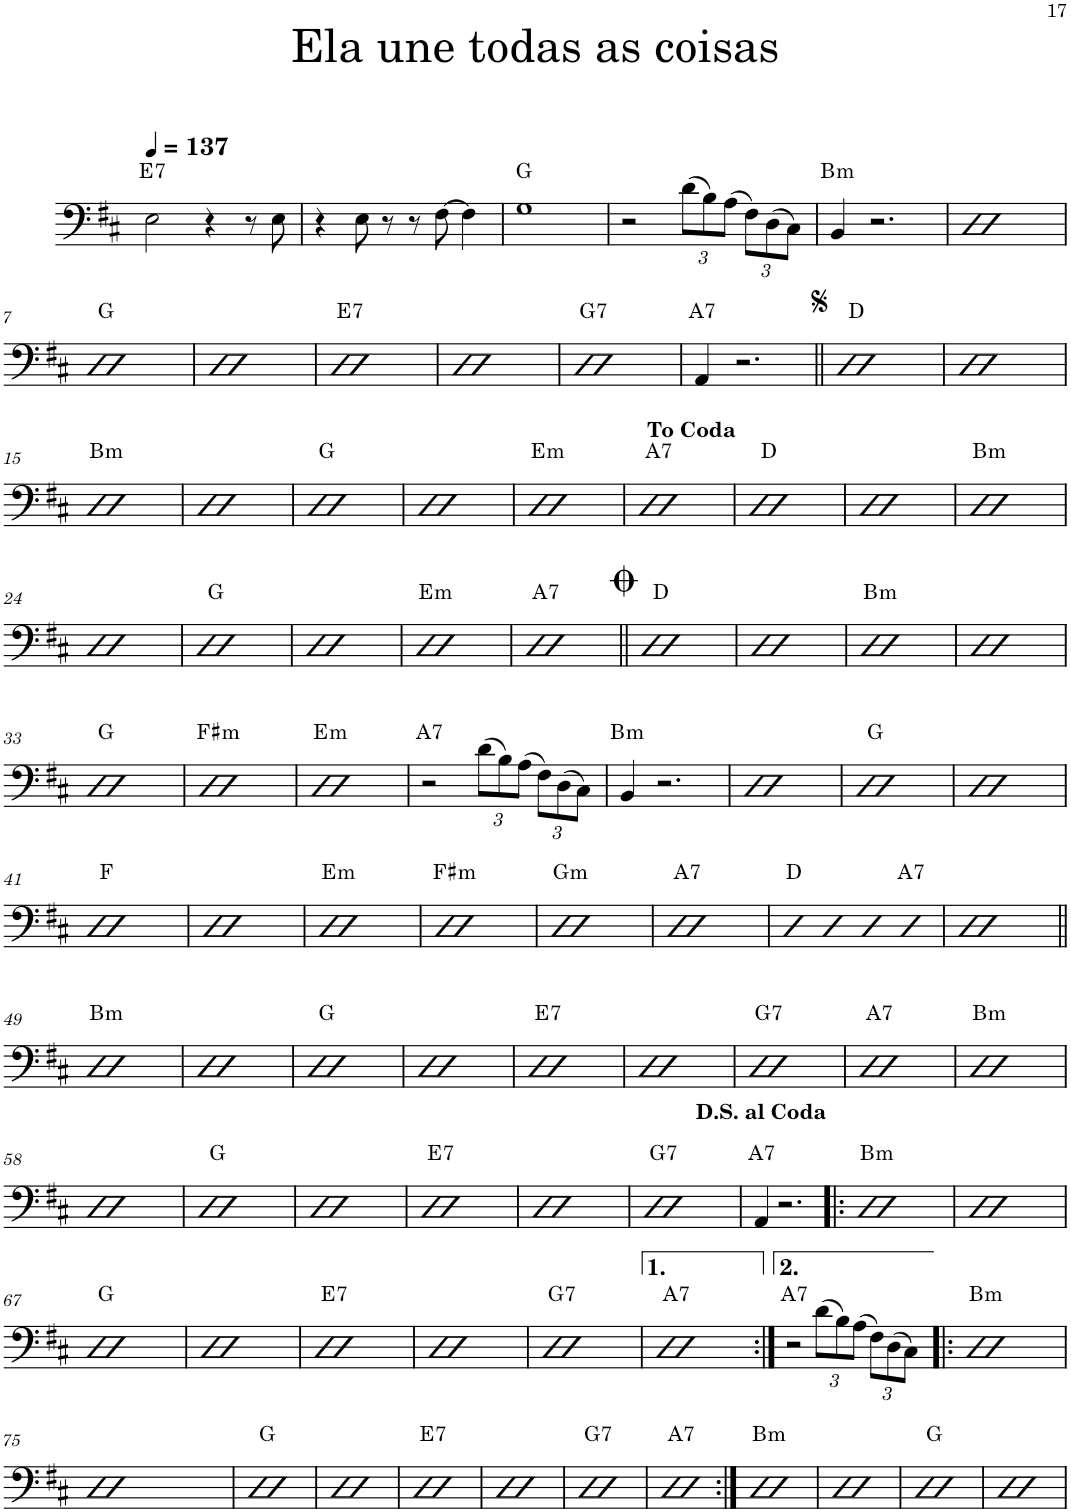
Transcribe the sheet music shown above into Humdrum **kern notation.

**kern	**harte
*part1	*part1
*staff1	*
*I"Acoustic Bass	*
*I'Bass	*
!!LO:PB:g=z
*clefF4	*
*Trd7c12	*
*k[f#c#]	*
*M4/4	*
*MM137	*
=1	=1
!	!LO:H:kt=7
2E\	E:7
4r	.
8r	.
8E\	.
=2	=2
4r	.
8E\	.
8r	.
8r	.
[8F#\	.
4F#\]	.
=3	=3
1G	G:maj
=4	=4
2r	.
*Xbrackettup	*
(12d\L	.
12B\)	.
(12A\J	.
12F#\L)	.
(12D\	.
12C#\J)	.
=5	=5
!	!LO:H:kt=m
4BB/	B:min
2.r	.
=6	=6
1D	.
!!LO:LB:g=z
=7	=7
1D	G:maj
=8	=8
1D	.
=9	=9
!	!LO:H:kt=7
1D	E:7
=10	=10
1D	.
=11	=11
!	!LO:H:kt=7
1D	G:7
=12	=12
!	!LO:H:kt=7
4AA/	A:7
2.r	.
=13||	=13||
1D	D:maj
=14	=14
1D	.
!!LO:LB:g=z
=15	=15
!	!LO:H:kt=m
1D	B:min
=16	=16
1D	.
=17	=17
1D	G:maj
=18	=18
1D	.
=19	=19
!	!LO:H:kt=m
1D	E:min
=20	=20
1D	A:7
!LO:TX:a:t=<b>To Coda</b>	!LO:H:kt=7
=21	=21
1D	D:maj
=22	=22
1D	.
=23	=23
!	!LO:H:kt=m
1D	B:min
!!LO:LB:g=z
=24	=24
1D	.
=25	=25
1D	G:maj
=26	=26
1D	.
=27	=27
!	!LO:H:kt=m
1D	E:min
=28	=28
!	!LO:H:kt=7
1D	A:7
=29||	=29||
1D	D:maj
=30	=30
1D	.
=31	=31
!	!LO:H:kt=m
1D	B:min
=32	=32
1D	.
!!LO:LB:g=z
=33	=33
1D	G:maj
=34	=34
!	!LO:H:kt=m
1D	F#:min
=35	=35
!	!LO:H:kt=m
1D	E:min
=36	=36
!	!LO:H:kt=7
2r	A:7
(12d\L	.
12B\)	.
(12A\J	.
12F#\L)	.
(12D\	.
12C#\J)	.
=37	=37
!	!LO:H:kt=m
4BB/	B:min
2.r	.
=38	=38
1D	.
=39	=39
1D	G:maj
=40	=40
1D	.
!!LO:LB:g=z
=41	=41
1D	F:maj
=42	=42
1D	.
=43	=43
!	!LO:H:kt=m
1D	E:min
=44	=44
!	!LO:H:kt=m
1D	F#:min
=45	=45
!	!LO:H:kt=m
1D	G:min
=46	=46
!	!LO:H:kt=7
1D	A:7
=47	=47
4D	D:maj
4D	.
4D	.
!	!LO:H:kt=7
4D	A:7
=48	=48
1D	.
!!LO:LB:g=z
=49||	=49||
!	!LO:H:kt=m
1D	B:min
=50	=50
1D	.
=51	=51
1D	G:maj
=52	=52
1D	.
=53	=53
!	!LO:H:kt=7
1D	E:7
=54	=54
1D	.
=55	=55
!	!LO:H:kt=7
1D	G:7
=56	=56
!	!LO:H:kt=7
1D	A:7
=57	=57
!	!LO:H:kt=m
1D	B:min
!!LO:LB:g=z
=58	=58
1D	.
=59	=59
1D	G:maj
=60	=60
1D	.
=61	=61
!	!LO:H:kt=7
1D	E:7
=62	=62
1D	.
=63	=63
!	!LO:H:kt=7
1D	G:7
=64	=64
4AA/	A:7
2.r	.
!LO:TX:a:t=<b>D.S. al Coda</b>	!LO:H:kt=7
=65!|:	=65!|:
!	!LO:H:kt=m
1D	B:min
=66	=66
1D	.
!!LO:LB:g=z
=67	=67
1D	G:maj
=68	=68
1D	.
=69	=69
!	!LO:H:kt=7
1D	E:7
=70	=70
1D	.
=71	=71
!	!LO:H:kt=7
1D	G:7
=72	=72
!	!LO:H:kt=7
1D	A:7
=73:|!	=73:|!
!	!LO:H:kt=7
2r	A:7
(12d\L	.
12B\)	.
(12A\J	.
12F#\L)	.
(12D\	.
12C#\J)	.
=74!|:	=74!|:
!	!LO:H:kt=m
1D	B:min
!!LO:LB:g=z
=75	=75
1D	.
=76	=76
1D	G:maj
=77	=77
1D	.
=78	=78
!	!LO:H:kt=7
1D	E:7
=79	=79
1D	.
=80	=80
!	!LO:H:kt=7
1D	G:7
=81	=81
!	!LO:H:kt=7
1D	A:7
=82:|!	=82:|!
!	!LO:H:kt=m
1D	B:min
=83	=83
1D	.
=84	=84
1D	G:maj
=85	=85
1D	.
=	=
*-	*-
